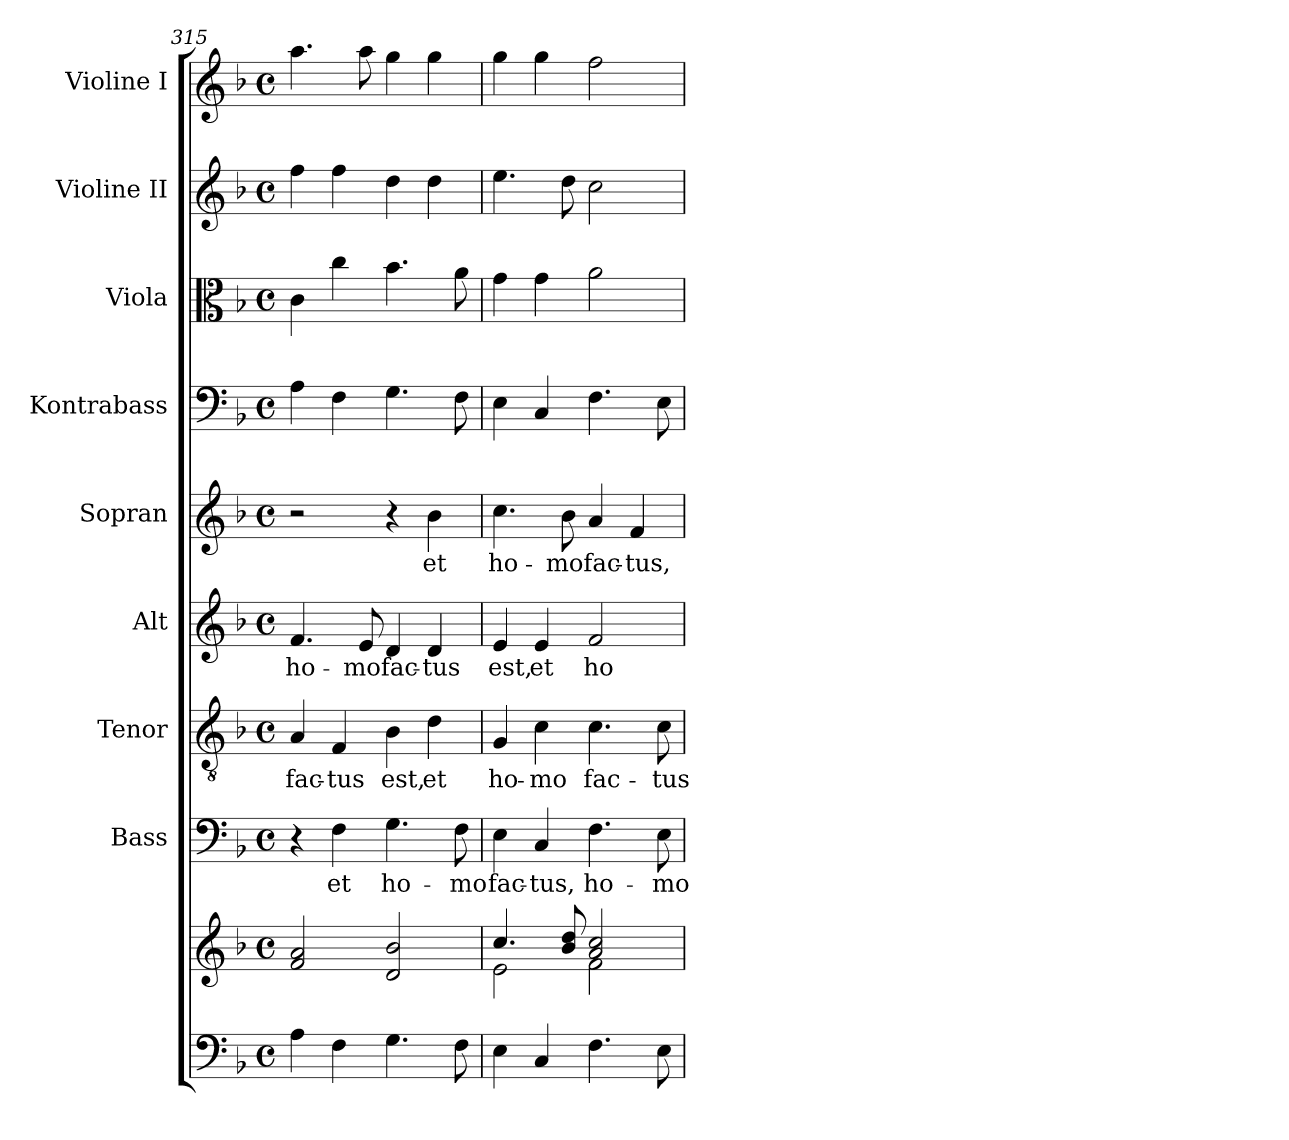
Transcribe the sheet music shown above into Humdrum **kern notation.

**kern	**kern	**kern	**text	**kern	**text	**kern	**text	**kern	**text	**kern	**kern	**kern	**kern
*part9	*part9	*part8	*part8	*part7	*part7	*part6	*part6	*part5	*part5	*part4	*part3	*part2	*part1
*staff10	*staff9	*staff8	*staff8	*staff7	*staff7	*staff6	*staff6	*staff5	*staff5	*staff4	*staff3	*staff2	*staff1
*	*	*I"Bass	*	*I"Tenor	*	*I"Alt	*	*I"Sopran	*	*I"Kontrabass	*I"Viola	*I"Violine II	*I"Violine I
*	*	*I'B.	*	*I'T.	*	*I'A.	*	*I'S.	*	*I'Kb.	*I'Vla.	*I'Vl. II	*I'Vl. I
*clefF4	*clefG2	*clefF4	*	*clefGv2	*	*clefG2	*	*clefG2	*	*clefF4	*clefC3	*clefG2	*clefG2
*	*	*	*	*	*	*	*	*	*	*ITrd7c12	*	*	*
*k[b-]	*k[b-]	*k[b-]	*	*k[b-]	*	*k[b-]	*	*k[b-]	*	*k[b-]	*k[b-]	*k[b-]	*k[b-]
*F:	*F:	*F:	*	*F:	*	*F:	*	*F:	*	*F:	*F:	*F:	*F:
*M4/4	*M4/4	*M4/4	*	*M4/4	*	*M4/4	*	*M4/4	*	*M4/4	*M4/4	*M4/4	*M4/4
*met(c)	*met(c)	*met(c)	*	*met(c)	*	*met(c)	*	*met(c)	*	*met(c)	*met(c)	*met(c)	*met(c)
=315	=315	=315	=315	=315	=315	=315	=315	=315	=315	=315	=315	=315	=315
!	!	!	!	!	!LO:LY:b	!	!LO:LY:b	!	!	!	!	!	!
4A\	2f/ 2a/	4r	.	4A/	fac-	4.f/	ho-	2r	.	4AA\	4c\	4ff\	4.aa\
!	!	!	!LO:LY:b	!	!LO:LY:b	!	!	!	!	!	!	!	!
4F\	.	4F\	et	4F/	-tus	.	.	.	.	4FF\	4cc\	4ff\	.
!	!	!	!	!	!	!	!LO:LY:b	!	!	!	!	!	!
.	.	.	.	.	.	8e/	-mo	.	.	.	.	.	8aa\
!	!	!	!LO:LY:b	!	!LO:LY:b	!	!LO:LY:b	!	!	!	!	!	!
4.G\	2d/ 2b-/	4.G\	ho-	4B-\	est,	4d/	fac-	4r	.	4.GG\	4.b-\	4dd\	4gg\
!	!	!	!	!	!LO:LY:b	!	!LO:LY:b	!	!LO:LY:b	!	!	!	!
.	.	.	.	4d\	et	4d/	-tus	4b-\	et	.	.	4dd\	4gg\
!	!	!	!LO:LY:b	!	!	!	!	!	!	!	!	!	!
8F\	.	8F\	-mo	.	.	.	.	.	.	8FF\	8a\	.	.
!!LO:PB:g=z
=316	=316	=316	=316	=316	=316	=316	=316	=316	=316	=316	=316	=316	=316
*	*^	*	*	*	*	*	*	*	*	*	*	*	*
!	!	!	!	!LO:LY:b	!	!LO:LY:b	!	!LO:LY:b	!	!LO:LY:b	!	!	!	!
4E\	4.cc/	2e\	4E\	fac-	4G/	ho-	4e/	est,	4.cc\	ho-	4EE\	4g\	4.ee\	4gg\
!	!	!	!	!LO:LY:b	!	!LO:LY:b	!	!LO:LY:b	!	!	!	!	!	!
4C/	.	.	4C/	-tus,	4c\	-mo	4e/	et	.	.	4CC/	4g\	.	4gg\
!	!	!	!	!	!	!	!	!	!	!LO:LY:b	!	!	!	!
.	8b-/ 8dd/	.	.	.	.	.	.	.	8b-\	-mo	.	.	8dd\	.
!	!	!	!	!LO:LY:b	!	!LO:LY:b	!	!LO:LY:b	!	!LO:LY:b	!	!	!	!
4.F\	2a/ 2cc/	2f\	4.F\	ho-	4.c\	fac-	2f/	ho-	4a/	fac-	4.FF\	2a\	2cc\	2ff\
!	!	!	!	!	!	!	!	!	!	!LO:LY:b	!	!	!	!
.	.	.	.	.	.	.	.	.	4f/	-tus,	.	.	.	.
!	!	!	!	!LO:LY:b	!	!LO:LY:b	!	!	!	!	!	!	!	!
8E\	.	.	8E\	-mo	8c\	-tus	.	.	.	.	8EE\	.	.	.
*	*v	*v	*	*	*	*	*	*	*	*	*	*	*	*
=	=	=	=	=	=	=	=	=	=	=	=	=	=
*-	*-	*-	*-	*-	*-	*-	*-	*-	*-	*-	*-	*-	*-
